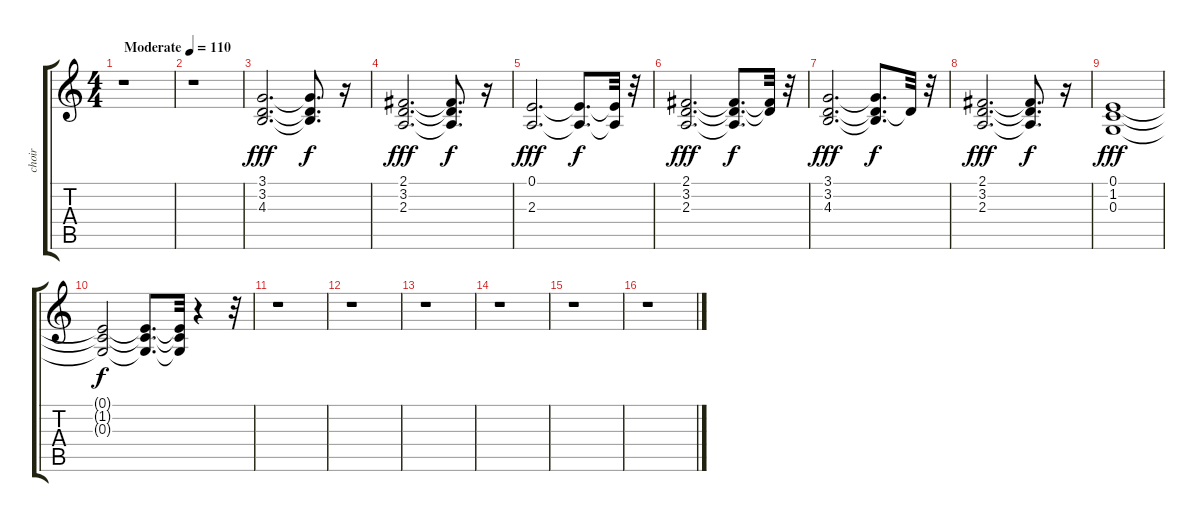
\track ("choir    " "choir    ") {instrument choiraahs}
\staff {score tabs}
\tuning (E4 B3 G3 D3 A2 E2) {hide}
\ts (4 4)
\tempo (110 "Moderate")
\clef g2
\ks c
r.1{dy fff instrument choiraahs} |
r.1 |
(3.1 3.2 4.3).2{d} (3.1{t} 3.2{t} 4.3{t}).8{d dy f} r.16 |
(2.1 3.2 2.3).2{d dy fff} (2.1{t} 3.2{t} 2.3{t}).8{d dy f} r.16 |
(0.1 2.3).2{d dy fff} (0.1{t} 2.3{t}).8{d dy f} (0.1{t} 2.3{t}).32 r.32 |
(2.1 3.2 2.3).2{d dy fff} (2.1{t} 3.2{t} 2.3{t}).8{d dy f} (2.1{t} 3.2{t}).32 r.32 |
(3.1 3.2 4.3).2{d dy fff} (3.1{t} 3.2{t} 4.3{t}).8{d dy f} 3.2{t}.32 r.32 |
(2.1 3.2 2.3).2{d dy fff} (2.1{t} 3.2{t} 2.3{t}).8{d dy f} r.16 |
(0.1 1.2 0.3).1{dy fff} |
(0.1{t} 1.2{t} 0.3{t}).2{dy f} (0.1{t} 1.2{t} 0.3{t}).8{d} (0.1{t} 1.2{t} 0.3{t}).32 r.4 r.32 |
r.1 |
r.1 |
r.1 |
r.1 |
r.1 |
r.1
